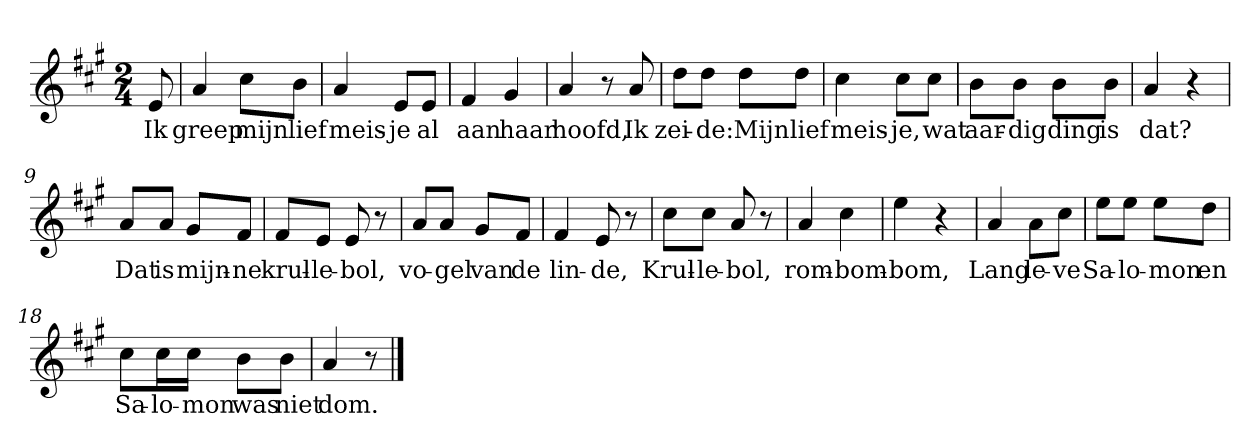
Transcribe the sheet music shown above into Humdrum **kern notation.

**kern	**text
*part1	*part1
*staff1	*staff1
*clefG2	*
*k[f#c#g#]	*
*A:	*
*M2/4	*
*MM120	*
=	=
8e	Ik
=1	=1
4a	greep
8cc#\L	mijn
8b\J	lief
=2	=2
4a	meis-
8e/L	-je
8e/J	al
=3	=3
4f#	aan
4g#	haar
=4	=4
4a	hoofd,
8r	.
8a	Ik
=5	=5
8dd\L	zei-
8dd\J	-de:
8dd\L	Mijn
8dd\J	lief
=6	=6
4cc#	meis-
8cc#\L	-je,
8cc#\J	wat
=7	=7
8b\L	aar-
8b\J	-dig
8b\L	ding
8b\J	is
=8	=8
4a	dat?
4r	.
=9	=9
8a/L	Dat
8a/J	is
8g#/L	mijn-
8f#/J	-ne
=10	=10
8f#/L	krul-
8e/J	-le-
8e	-bol,
8r	.
=11	=11
8a/L	vo-
8a/J	-gel
8g#/L	van
8f#/J	de
=12	=12
4f#	lin-
8e	-de,
8r	.
=13	=13
8cc#\L	Krul-
8cc#\J	-le-
8a	-bol,
8r	.
=14	=14
4a	rom-
4cc#	-bom-
=15	=15
4ee	-bom,
4r	.
=16	=16
4a	Lang
8a\L	le-
8cc#\J	-ve
=17	=17
8ee\L	Sa-
8ee\J	-lo-
8ee\L	-mon
8dd\J	en
=18	=18
8cc#\L	Sa-
16cc#\L	-lo-
16cc#\JJ	-mon
8b\L	was
8b\J	niet
=19	=19
4a	dom.
8r	.
==	==
*-	*-
